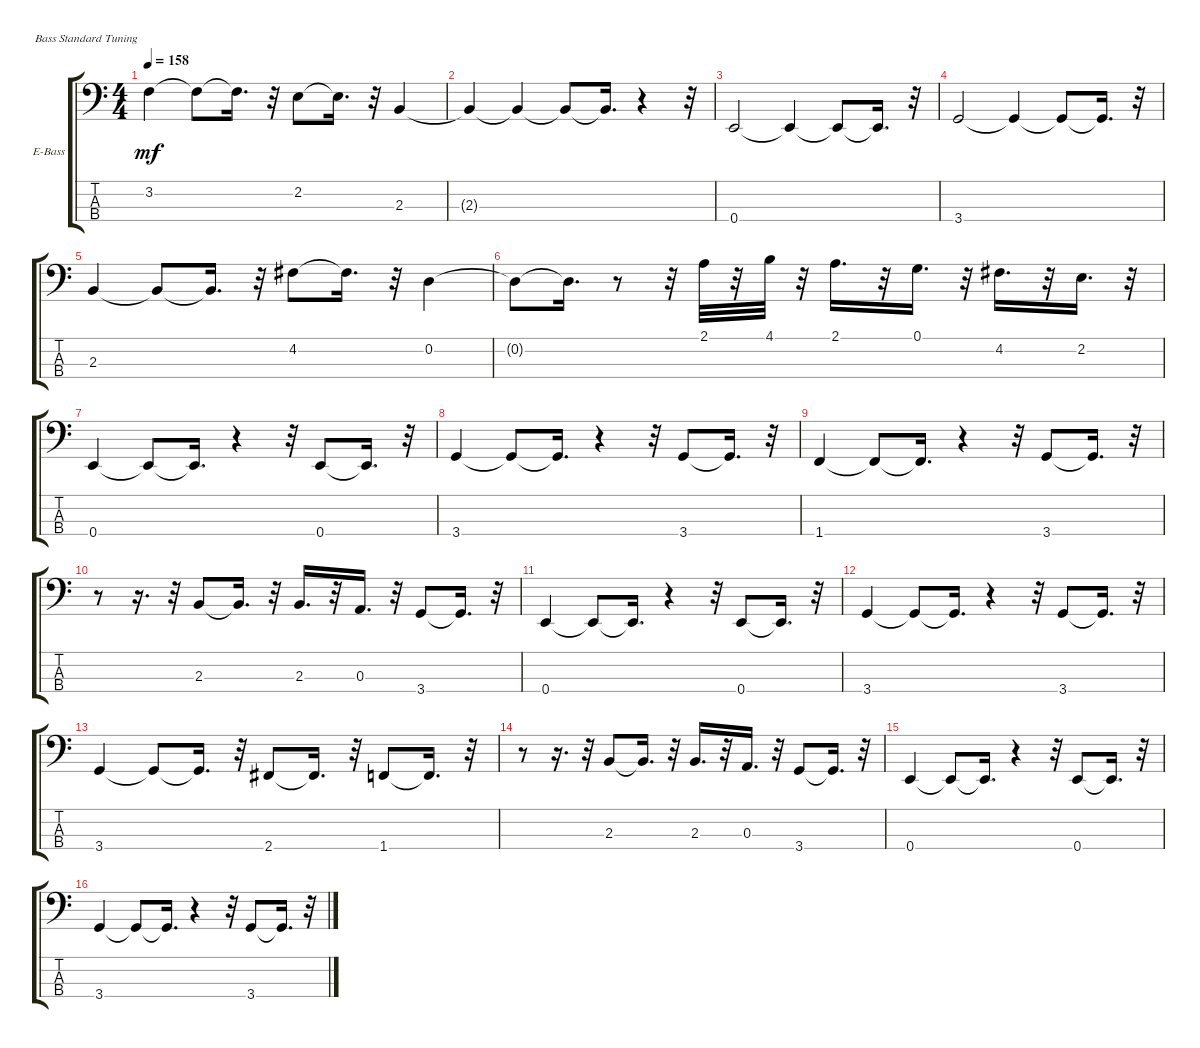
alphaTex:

\bracketExtendMode groupsimilarinstruments
\firstSystemTrackNameOrientation horizontal
\otherSystemsTrackNameOrientation horizontal
\track ("" "E-Bass") {instrument electricbassfinger}
\staff {score tabs}
\tuning (G2 D2 A1 E1)
\ts (4 4)
\tempo 158
\clef f4
\ks c
3.2.4{dy mf} 3.2{t}.8 3.2{t}.16{d} r.32 2.2.8 2.2{t}.16{d} r.32 2.3.4 |
2.3{t}.4 2.3{t}.4 2.3{t}.8 2.3{t}.16{d} r.4 r.32 |
0.4.2 0.4{t}.4 0.4{t}.8 0.4{t}.16{d} r.32 |
3.4.2 3.4{t}.4 3.4{t}.8 3.4{t}.16{d} r.32 |
2.3.4 2.3{t}.8 2.3{t}.16{d} r.32 4.2.8 4.2{t}.16{d} r.32 0.2.4 |
0.2{t}.8 0.2{t}.16{d} r.8 r.32 2.1.32 r.32 4.1.32 r.32 2.1.16{d} r.32 0.1.16{d} r.32 4.2.16{d} r.32 2.2.16{d} r.32 |
0.4.4 0.4{t}.8 0.4{t}.16{d} r.4 r.32 0.4.8 0.4{t}.16{d} r.32 |
3.4.4 3.4{t}.8 3.4{t}.16{d} r.4 r.32 3.4.8 3.4{t}.16{d} r.32 |
1.4.4 1.4{t}.8 1.4{t}.16{d} r.4 r.32 3.4.8 3.4{t}.16{d} r.32 |
r.8 r.16{d} r.32 2.3.8 2.3{t}.16{d} r.32 2.3.16{d} r.32 0.3.16{d} r.32 3.4.8 3.4{t}.16{d} r.32 |
0.4.4 0.4{t}.8 0.4{t}.16{d} r.4 r.32 0.4.8 0.4{t}.16{d} r.32 |
3.4.4 3.4{t}.8 3.4{t}.16{d} r.4 r.32 3.4.8 3.4{t}.16{d} r.32 |
3.4.4 3.4{t}.8 3.4{t}.16{d} r.32 2.4.8 2.4{t}.16{d} r.32 1.4.8 1.4{t}.16{d} r.32 |
r.8 r.16{d} r.32 2.3.8 2.3{t}.16{d} r.32 2.3.16{d} r.32 0.3.16{d} r.32 3.4.8 3.4{t}.16{d} r.32 |
0.4.4 0.4{t}.8 0.4{t}.16{d} r.4 r.32 0.4.8 0.4{t}.16{d} r.32 |
3.4.4 3.4{t}.8 3.4{t}.16{d} r.4 r.32 3.4.8 3.4{t}.16{d} r.32
